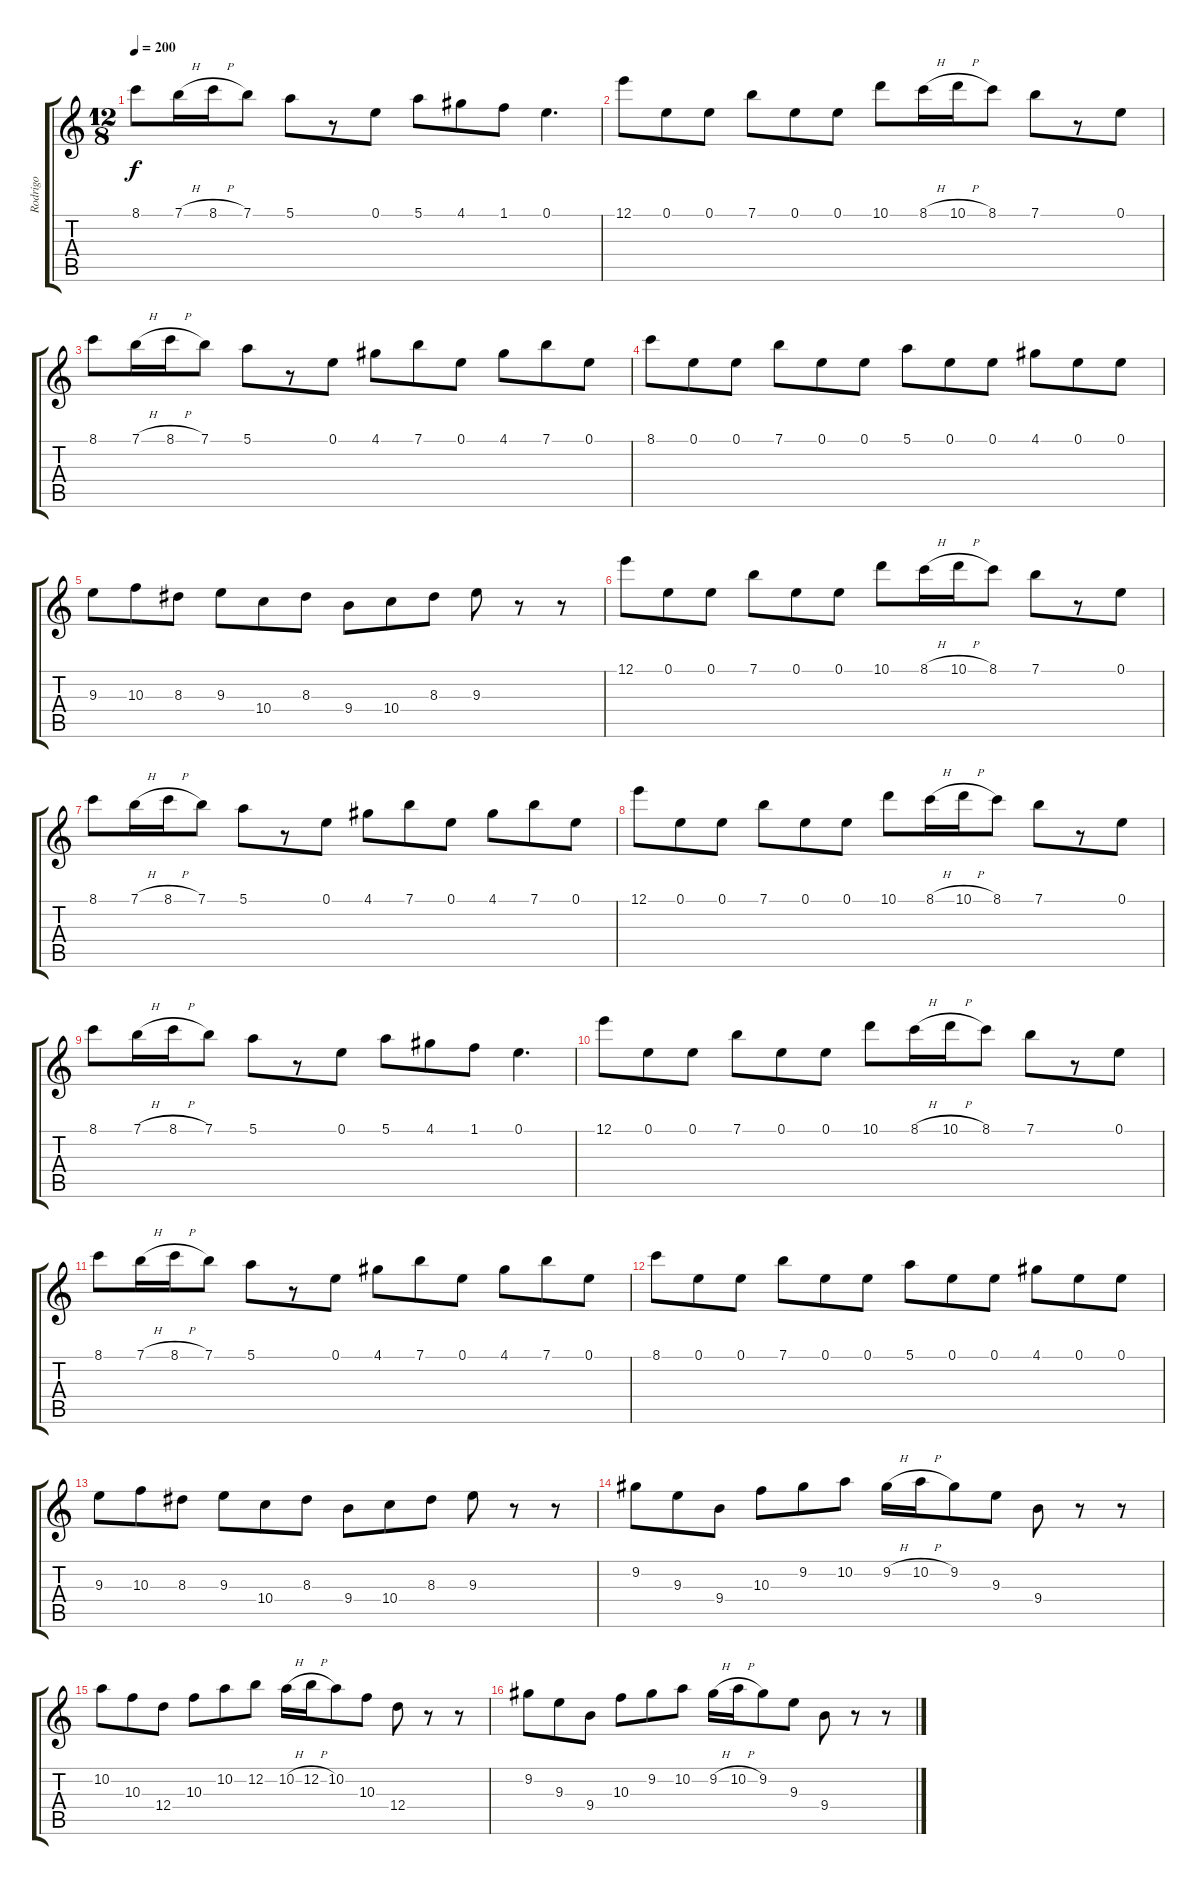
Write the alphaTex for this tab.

\track ("Rodrigo" "Rodrigo") {instrument acousticguitarsteel}
\staff {score tabs}
\tuning (E4 B3 G3 D3 A2 E2) {hide}
\ts (12 8)
\tempo 200
\clef g2
\ks c
8.1.8{dy f} 7.1{h}.16 8.1{h}.16 7.1.8 5.1.8 r.8 0.1.8 5.1.8 4.1.8 1.1.8 0.1.4{d} |
12.1.8 0.1.8 0.1.8 7.1.8 0.1.8 0.1.8 10.1.8 8.1{h}.16 10.1{h}.16 8.1.8 7.1.8 r.8 0.1.8 |
8.1.8 7.1{h}.16 8.1{h}.16 7.1.8 5.1.8 r.8 0.1.8 4.1.8 7.1.8 0.1.8 4.1.8 7.1.8 0.1.8 |
8.1.8 0.1.8 0.1.8 7.1.8 0.1.8 0.1.8 5.1.8 0.1.8 0.1.8 4.1.8 0.1.8 0.1.8 |
9.3.8 10.3.8 8.3.8 9.3.8 10.4.8 8.3.8 9.4.8 10.4.8 8.3.8 9.3.8 r.8 r.8 |
12.1.8 0.1.8 0.1.8 7.1.8 0.1.8 0.1.8 10.1.8 8.1{h}.16 10.1{h}.16 8.1.8 7.1.8 r.8 0.1.8 |
8.1.8 7.1{h}.16 8.1{h}.16 7.1.8 5.1.8 r.8 0.1.8 4.1.8 7.1.8 0.1.8 4.1.8 7.1.8 0.1.8 |
12.1.8 0.1.8 0.1.8 7.1.8 0.1.8 0.1.8 10.1.8 8.1{h}.16 10.1{h}.16 8.1.8 7.1.8 r.8 0.1.8 |
8.1.8 7.1{h}.16 8.1{h}.16 7.1.8 5.1.8 r.8 0.1.8 5.1.8 4.1.8 1.1.8 0.1.4{d} |
12.1.8 0.1.8 0.1.8 7.1.8 0.1.8 0.1.8 10.1.8 8.1{h}.16 10.1{h}.16 8.1.8 7.1.8 r.8 0.1.8 |
8.1.8 7.1{h}.16 8.1{h}.16 7.1.8 5.1.8 r.8 0.1.8 4.1.8 7.1.8 0.1.8 4.1.8 7.1.8 0.1.8 |
8.1.8 0.1.8 0.1.8 7.1.8 0.1.8 0.1.8 5.1.8 0.1.8 0.1.8 4.1.8 0.1.8 0.1.8 |
9.3.8 10.3.8 8.3.8 9.3.8 10.4.8 8.3.8 9.4.8 10.4.8 8.3.8 9.3.8 r.8 r.8 |
9.2.8 9.3.8 9.4.8 10.3.8 9.2.8 10.2.8 9.2{h}.16 10.2{h}.16 9.2.8 9.3.8 9.4.8 r.8 r.8 |
10.2.8 10.3.8 12.4.8 10.3.8 10.2.8 12.2.8 10.2{h}.16 12.2{h}.16 10.2.8 10.3.8 12.4.8 r.8 r.8 |
9.2.8 9.3.8 9.4.8 10.3.8 9.2.8 10.2.8 9.2{h}.16 10.2{h}.16 9.2.8 9.3.8 9.4.8 r.8 r.8
